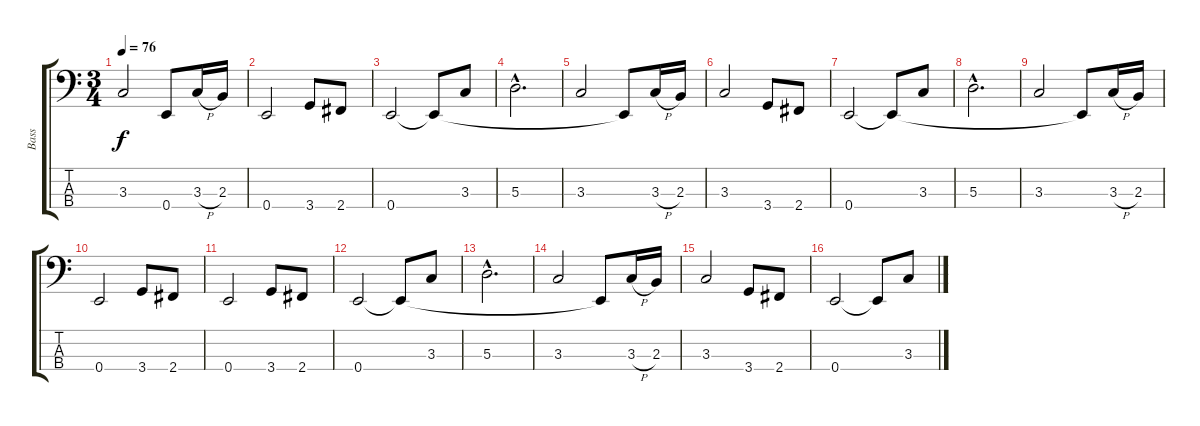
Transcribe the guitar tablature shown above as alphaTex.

\track ("Bass" "Bass") {instrument electricbassfinger}
\staff {score tabs}
\tuning (G2 D2 A1 E1) {hide}
\ts (3 4)
\tempo 76
\clef f4
\ks c
3.3.2{dy f} 0.4{t}.8 3.3{h}.16 2.3.16 |
0.4.2 3.4.8 2.4.8 |
0.4.2 0.4{t}.8 3.3.8 |
5.3{hac}.2{d} |
3.3.2 0.4{t}.8 3.3{h}.16 2.3.16 |
3.3.2 3.4.8 2.4.8 |
0.4.2 0.4{t}.8 3.3.8 |
5.3{hac}.2{d} |
3.3.2 0.4{t}.8 3.3{h}.16 2.3.16 |
0.4.2 3.4.8 2.4.8 |
0.4.2 3.4.8 2.4.8 |
0.4.2 0.4{t}.8 3.3.8 |
5.3{hac}.2{d} |
3.3.2 0.4{t}.8 3.3{h}.16 2.3.16 |
3.3.2 3.4.8 2.4.8 |
0.4.2 0.4{t}.8 3.3.8
